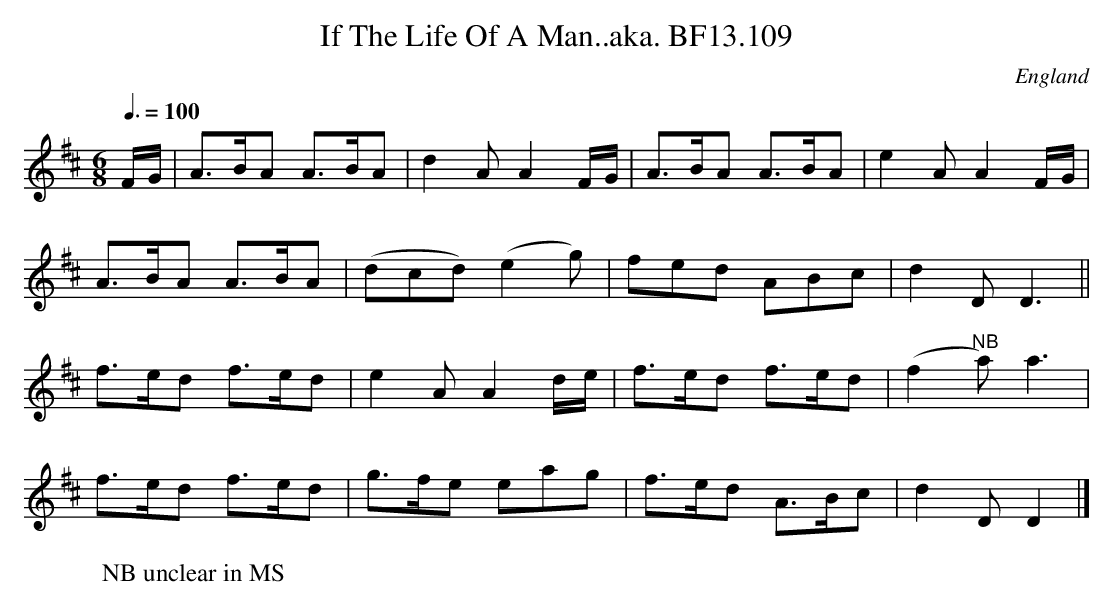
X:1
T:If The Life Of A Man..aka. BF13.109
M:6/8
O:England
Q:3/8=100
K:D
F/G/|A>BA A>BA|d2AA2F/G/|A>BA A>BA|e2AA2F/G/|!
A>BA A>BA|(dcd) (e2g)|fed ABc|d2DD3||!
f>ed f>ed|e2AA2d/e/|f>ed f>ed|(f2"^NB"a)a3|!
f>ed f>ed|g>fe eag|f>ed A>Bc|d2DD2|]
W:NB unclear in MS
